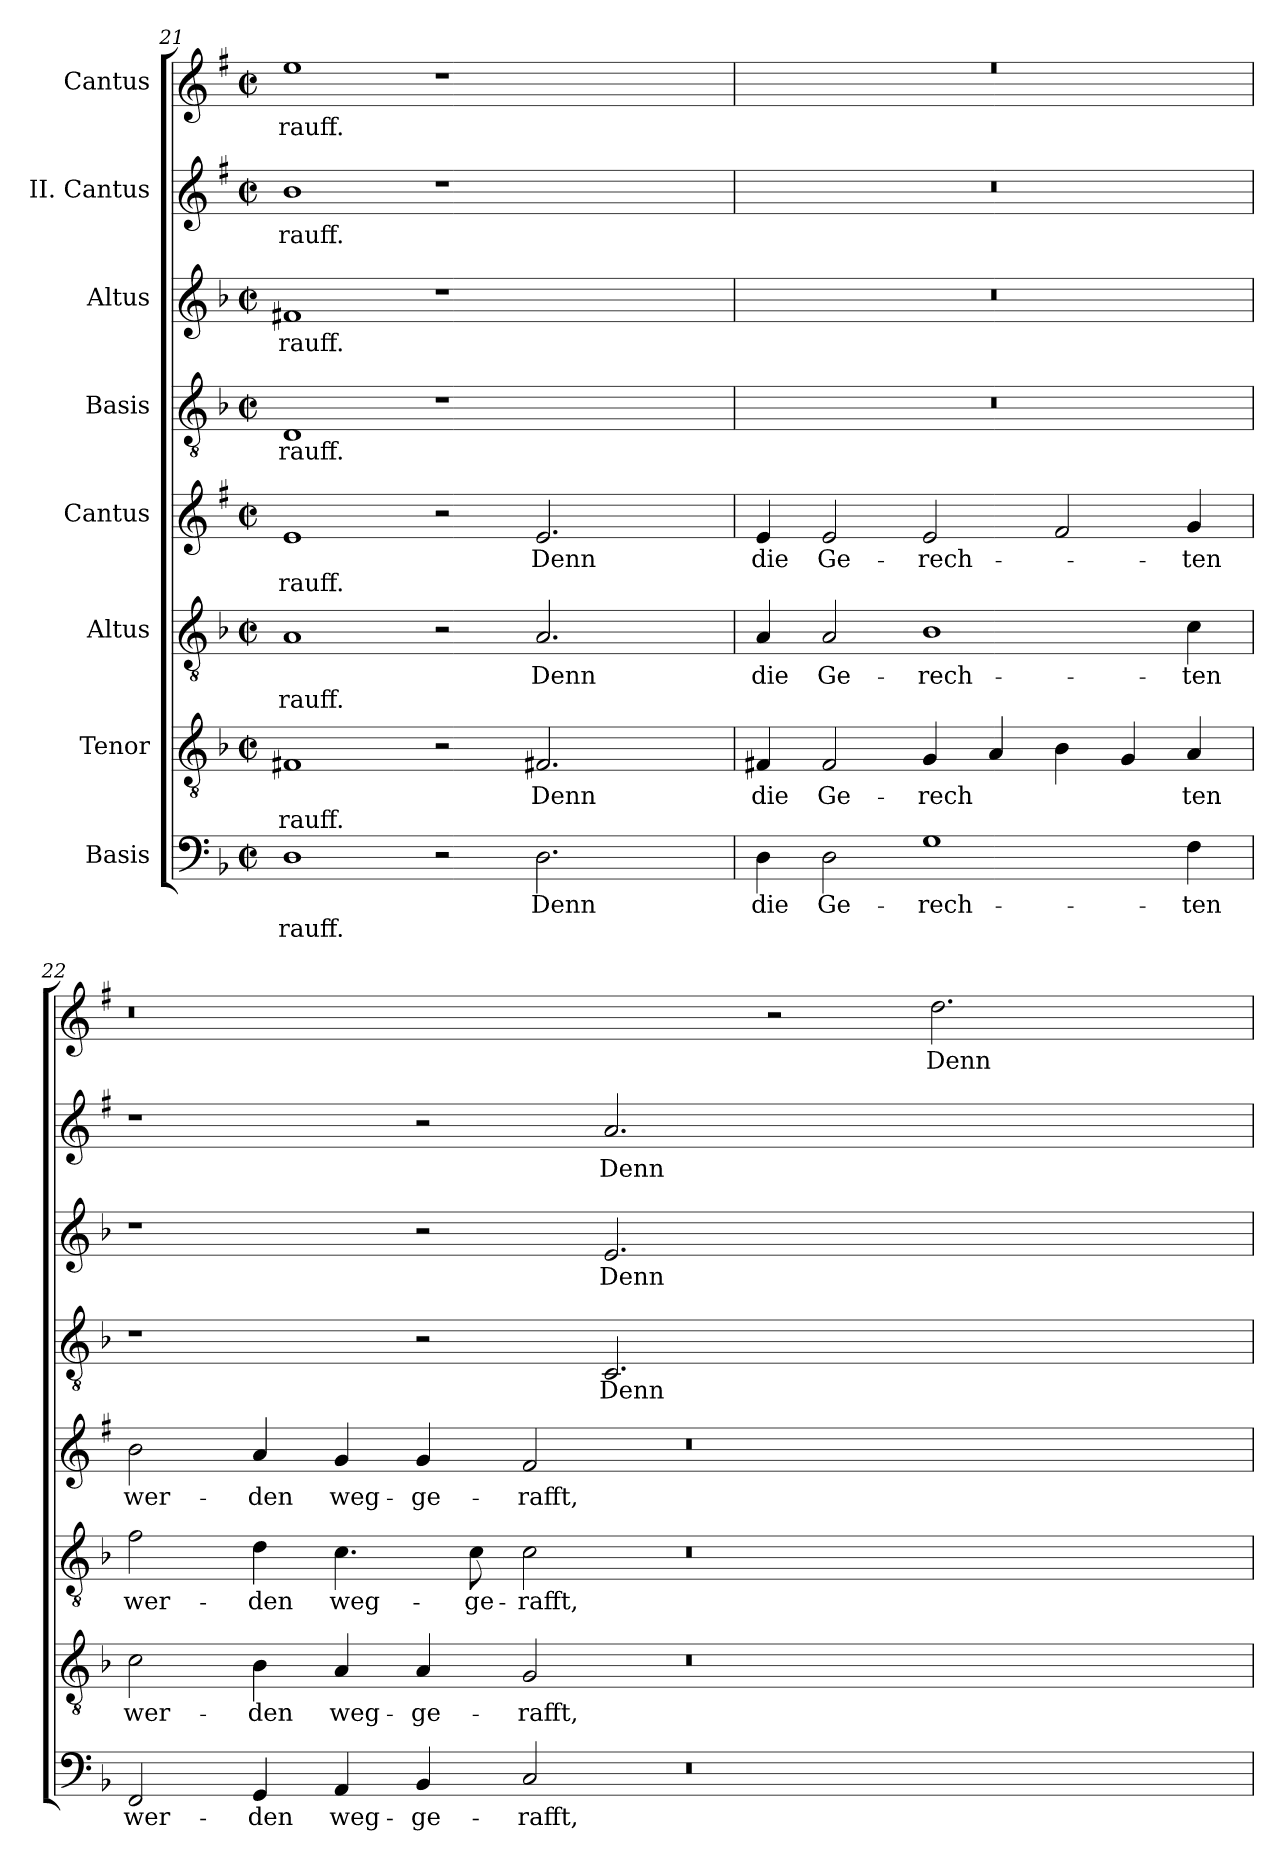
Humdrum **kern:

**kern	**text	**text	**kern	**text	**text	**kern	**text	**text	**kern	**text	**text	**kern	**text	**kern	**text	**kern	**text	**kern	**text
*part8	*part8	*part8	*part7	*part7	*part7	*part6	*part6	*part6	*part5	*part5	*part5	*part4	*part4	*part3	*part3	*part2	*part2	*part1	*part1
*staff8	*staff8	*staff8	*staff7	*staff7	*staff7	*staff6	*staff6	*staff6	*staff5	*staff5	*staff5	*staff4	*staff4	*staff3	*staff3	*staff2	*staff2	*staff1	*staff1
*I"Basis	*	*	*I"Tenor	*	*	*I"Altus	*	*	*I"Cantus	*	*	*I"Basis	*	*I"Altus	*	*I"II. Cantus	*	*I"Cantus	*
!!LO:LB:g=z
*clefF4	*	*	*clefGv2	*	*	*clefGv2	*	*	*clefG2	*	*	*clefGv2	*	*clefG2	*	*clefG2	*	*clefG2	*
*	*	*	*	*	*	*	*	*	*ITrd1c2	*	*	*	*	*	*	*ITrd1c2	*	*ITrd1c2	*
*k[b-]	*	*	*k[b-]	*	*	*k[b-]	*	*	*k[b-]	*	*	*k[b-]	*	*k[b-]	*	*k[b-]	*	*k[b-]	*
*F:	*	*	*F:	*	*	*F:	*	*	*F:	*	*	*F:	*	*F:	*	*F:	*	*F:	*
*M4/2	*	*	*M4/2	*	*	*M4/2	*	*	*M4/2	*	*	*M4/2	*	*M4/2	*	*M4/2	*	*M4/2	*
*met(c|)	*	*	*met(c|)	*	*	*met(c|)	*	*	*met(c|)	*	*	*met(c|)	*	*met(c|)	*	*met(c|)	*	*met(c|)	*
=21	=21	=21	=21	=21	=21	=21	=21	=21	=21	=21	=21	=21	=21	=21	=21	=21	=21	=21	=21
!	!	!LO:LY:b	!	!	!LO:LY:b	!	!	!LO:LY:b	!	!	!LO:LY:b	!	!LO:LY:b	!	!LO:LY:b	!	!LO:LY:b	!	!LO:LY:b
*	*	*	*	*	*	*	*	*	*	*	*	*	*	*	*	*	*	*^	*
1D	.	-rauff.	1F#X	.	-rauff.	1A	.	-rauff.	1d	.	-rauff.	1D	-rauff.	1f#X	-rauff.	1a	-rauff.	1dd	1ryy	-rauff.
2r	.	.	2r	.	.	2r	.	.	2r	.	.	1r	.	1r	.	1r	.	1r	2ryy	.
!	!LO:LY:b	!	!	!LO:LY:b	!	!	!LO:LY:b	!	!	!LO:LY:b	!	!	!	!	!	!	!	!	!	!
2.D	Denn	.	2.F#X	Denn	.	2.A	Denn	.	2.d	Denn	.	.	.	.	.	.	.	.	4ryy	.
.	.	.	.	.	.	.	.	.	.	.	.	.	.	.	.	.	.	.	4ryy	.
.	.	.	.	.	.	.	.	.	.	.	.	4ryy	.	4ryy	.	4ryy	.	4ryy	4ryy	.
=21A	=21A	=21A	=21A	=21A	=21A	=21A	=21A	=21A	=21A	=21A	=21A	=21A	=21A	=21A	=21A	=21A	=21A	=21A	=21A	=21A
!	!LO:LY:b	!	!	!LO:LY:b	!	!	!LO:LY:b	!	!	!LO:LY:b	!	!	!	!	!	!	!	!	!	!
4D	die	.	4F#	die	.	4A	die	.	4d	die	.	0r	.	0r	.	0r	.	0r	0ryy	.
!	!LO:LY:b	!	!	!LO:LY:b	!	!	!LO:LY:b	!	!	!LO:LY:b	!	!	!	!	!	!	!	!	!	!
2D	Ge-	.	2F#	Ge-	.	2A	Ge-	.	2d	Ge-	.	.	.	.	.	.	.	.	.	.
!	!LO:LY:b	!	!	!LO:LY:b	!	!	!LO:LY:b	!	!	!LO:LY:b	!	!	!	!	!	!	!	!	!	!
1G	-rech-	.	4G	-rech	.	1B-	-rech-	.	2d	-rech-	.	.	.	.	.	.	.	.	.	.
.	.	.	4A	.	.	.	.	.	.	.	.	.	.	.	.	.	.	.	.	.
.	.	.	4B-	.	.	.	.	.	2e	.	.	.	.	.	.	.	.	.	.	.
.	.	.	4G	.	.	.	.	.	.	.	.	.	.	.	.	.	.	.	.	.
!	!LO:LY:b	!	!	!LO:LY:b	!	!	!LO:LY:b	!	!	!LO:LY:b	!	!	!	!	!	!	!	!	!	!
4F	-ten	.	4A	ten	.	4c	-ten	.	4f	-ten	.	.	.	.	.	.	.	.	.	.
=22A	=22A	=22A	=22A	=22A	=22A	=22A	=22A	=22A	=22A	=22A	=22A	=22A	=22A	=22A	=22A	=22A	=22A	=22A	=22A	=22A
!	!LO:LY:b	!	!	!LO:LY:b	!	!	!LO:LY:b	!	!	!LO:LY:b	!	!	!	!	!	!	!	!	!	!
2FF	wer-	.	2c	wer-	.	2f	wer-	.	2a	wer-	.	1r	.	1r	.	1r	.	0r	0ryy	.
!	!LO:LY:b	!	!	!LO:LY:b	!	!	!LO:LY:b	!	!	!LO:LY:b	!	!	!	!	!	!	!	!	!	!
4GG	-den	.	4B-	-den	.	4d	-den	.	4g	-den	.	.	.	.	.	.	.	.	.	.
!	!LO:LY:b	!	!	!LO:LY:b	!	!	!LO:LY:b	!	!	!LO:LY:b	!	!	!	!	!	!	!	!	!	!
4AA	weg-	.	4A	weg-	.	4.c	weg-	.	4f	weg-	.	.	.	.	.	.	.	.	.	.
!	!LO:LY:b	!	!	!LO:LY:b	!	!	!	!	!	!LO:LY:b	!	!	!	!	!	!	!	!	!	!
4BB-	-ge-	.	4A	-ge-	.	.	.	.	4f	-ge-	.	2r	.	2r	.	2r	.	.	.	.
!	!	!	!	!	!	!	!LO:LY:b	!	!	!	!	!	!	!	!	!	!	!	!	!
.	.	.	.	.	.	8c	-ge-	.	.	.	.	.	.	.	.	.	.	.	.	.
!	!LO:LY:b	!	!	!LO:LY:b	!	!	!LO:LY:b	!	!	!LO:LY:b	!	!	!	!	!	!	!	!	!	!
2C	-rafft,	.	2G	-rafft,	.	2c	-rafft,	.	2e	-rafft,	.	.	.	.	.	.	.	.	.	.
!	!	!	!	!	!	!	!	!	!	!	!	!	!LO:LY:b	!	!LO:LY:b	!	!LO:LY:b	!	!	!
.	.	.	.	.	.	.	.	.	.	.	.	2.C	Denn	2.e	Denn	2.g	Denn	.	.	.
0r	.	.	0r	.	.	0r	.	.	0r	.	.	.	.	.	.	.	.	.	.	.
.	.	.	.	.	.	.	.	.	.	.	.	.	.	.	.	.	.	2r	2ryy	.
.	.	.	.	.	.	.	.	.	.	.	.	1.ryy	.	1.ryy	.	1.ryy	.	.	.	.
!	!	!	!	!	!	!	!	!	!	!	!	!	!	!	!	!	!	!	!	!LO:LY:b
.	.	.	.	.	.	.	.	.	.	.	.	.	.	.	.	.	.	2.cc	1ryy	Denn
.	.	.	.	.	.	.	.	.	.	.	.	.	.	.	.	.	.	2ryy	.	.
.	.	.	.	.	.	.	.	.	.	.	.	.	.	.	.	.	.	.	4ryy	.
*	*	*	*	*	*	*	*	*	*	*	*	*	*	*	*	*	*	*v	*v	*
=	=	=	=	=	=	=	=	=	=	=	=	=	=	=	=	=	=	=	=
*-	*-	*-	*-	*-	*-	*-	*-	*-	*-	*-	*-	*-	*-	*-	*-	*-	*-	*-	*-
